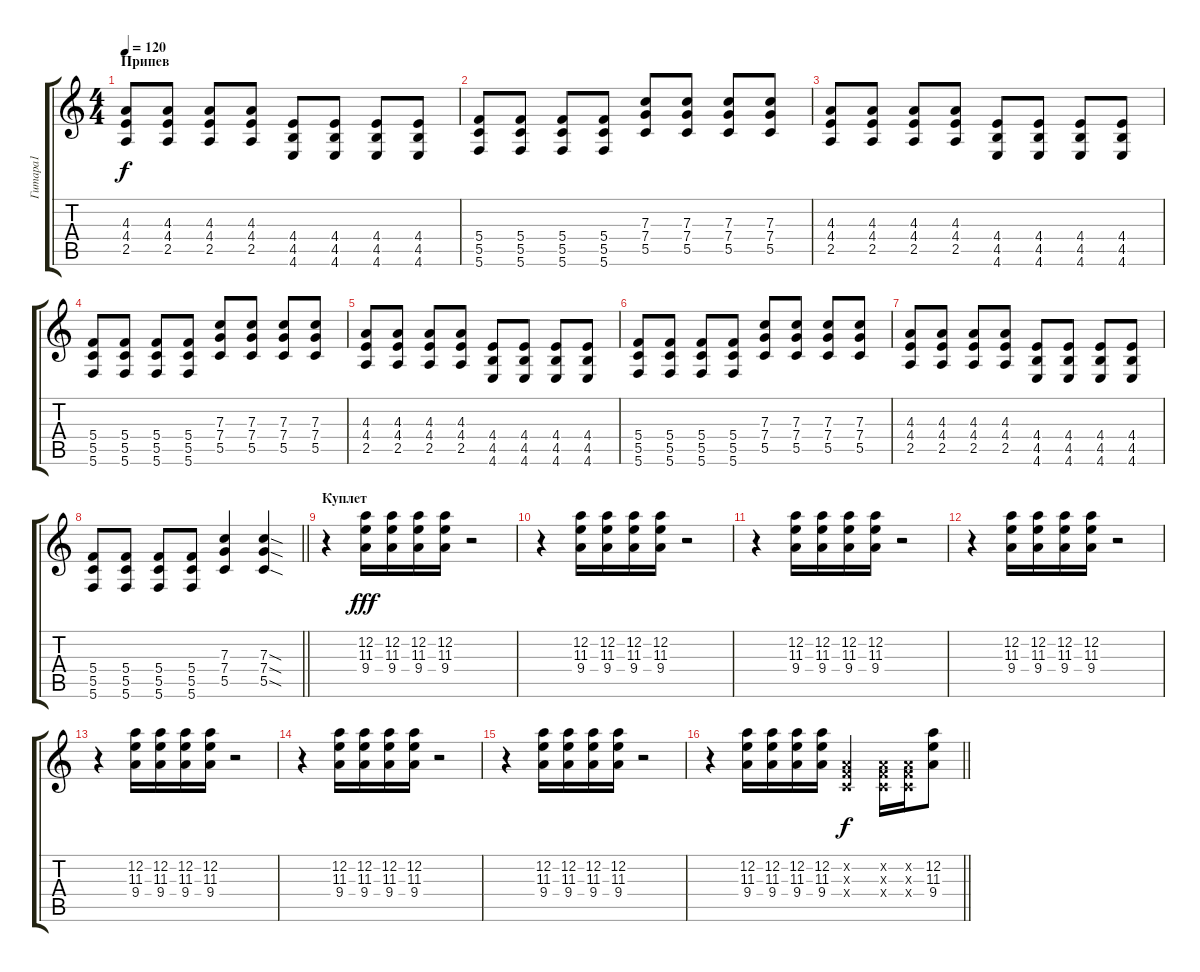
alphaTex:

\track ("Гитара1" "Гитара1") {instrument electricguitarclean}
\staff {score tabs}
\tuning (D4 A3 F3 C3 G2 C2) {hide}
\ts (4 4)
\section ("" "Припев")
\tempo 120
\clef g2
\ks c
(4.3 4.4 2.5).8{dy f} (4.3 4.4 2.5).8 (4.3 4.4 2.5).8 (4.3 4.4 2.5).8 (4.4 4.5 4.6).8 (4.4 4.5 4.6).8 (4.4 4.5 4.6).8 (4.4 4.5 4.6).8 |
(5.4 5.5 5.6).8 (5.4 5.5 5.6).8 (5.4 5.5 5.6).8 (5.4 5.5 5.6).8 (7.3 7.4 5.5).8 (7.3 7.4 5.5).8 (7.3 7.4 5.5).8 (7.3 7.4 5.5).8 |
(4.3 4.4 2.5).8 (4.3 4.4 2.5).8 (4.3 4.4 2.5).8 (4.3 4.4 2.5).8 (4.4 4.5 4.6).8 (4.4 4.5 4.6).8 (4.4 4.5 4.6).8 (4.4 4.5 4.6).8 |
(5.4 5.5 5.6).8 (5.4 5.5 5.6).8 (5.4 5.5 5.6).8 (5.4 5.5 5.6).8 (7.3 7.4 5.5).8 (7.3 7.4 5.5).8 (7.3 7.4 5.5).8 (7.3 7.4 5.5).8 |
(4.3 4.4 2.5).8 (4.3 4.4 2.5).8 (4.3 4.4 2.5).8 (4.3 4.4 2.5).8 (4.4 4.5 4.6).8 (4.4 4.5 4.6).8 (4.4 4.5 4.6).8 (4.4 4.5 4.6).8 |
(5.4 5.5 5.6).8 (5.4 5.5 5.6).8 (5.4 5.5 5.6).8 (5.4 5.5 5.6).8 (7.3 7.4 5.5).8 (7.3 7.4 5.5).8 (7.3 7.4 5.5).8 (7.3 7.4 5.5).8 |
(4.3 4.4 2.5).8 (4.3 4.4 2.5).8 (4.3 4.4 2.5).8 (4.3 4.4 2.5).8 (4.4 4.5 4.6).8 (4.4 4.5 4.6).8 (4.4 4.5 4.6).8 (4.4 4.5 4.6).8 |
\barLineRight lightlight
(5.4 5.5 5.6).8 (5.4 5.5 5.6).8 (5.4 5.5 5.6).8 (5.4 5.5 5.6).8 (7.3 7.4 5.5).4 (7.3{sod} 7.4{sod} 5.5{sod}).4 |
\section ("" "Куплет")
r.4 (12.2 11.3 9.4).16{dy fff volume 11 instrument electricguitarclean} (12.2 11.3 9.4).16 (12.2 11.3 9.4).16 (12.2 11.3 9.4).16 r.2 |
r.4 (12.2 11.3 9.4).16 (12.2 11.3 9.4).16 (12.2 11.3 9.4).16 (12.2 11.3 9.4).16 r.2 |
r.4 (12.2 11.3 9.4).16 (12.2 11.3 9.4).16 (12.2 11.3 9.4).16 (12.2 11.3 9.4).16 r.2 |
r.4 (12.2 11.3 9.4).16 (12.2 11.3 9.4).16 (12.2 11.3 9.4).16 (12.2 11.3 9.4).16 r.2 |
r.4 (12.2 11.3 9.4).16 (12.2 11.3 9.4).16 (12.2 11.3 9.4).16 (12.2 11.3 9.4).16 r.2 |
r.4 (12.2 11.3 9.4).16 (12.2 11.3 9.4).16 (12.2 11.3 9.4).16 (12.2 11.3 9.4).16 r.2 |
r.4 (12.2 11.3 9.4).16 (12.2 11.3 9.4).16 (12.2 11.3 9.4).16 (12.2 11.3 9.4).16 r.2 |
\barLineRight lightlight
r.4 (12.2 11.3 9.4).16 (12.2 11.3 9.4).16 (12.2 11.3 9.4).16 (12.2 11.3 9.4).16 (0.2{x} 0.3{x} 0.4{x}).4{dy f} (0.2{x} 0.3{x} 0.4{x}).16 (0.2{x} 0.3{x} 0.4{x}).16 (12.2 11.3 9.4).8
